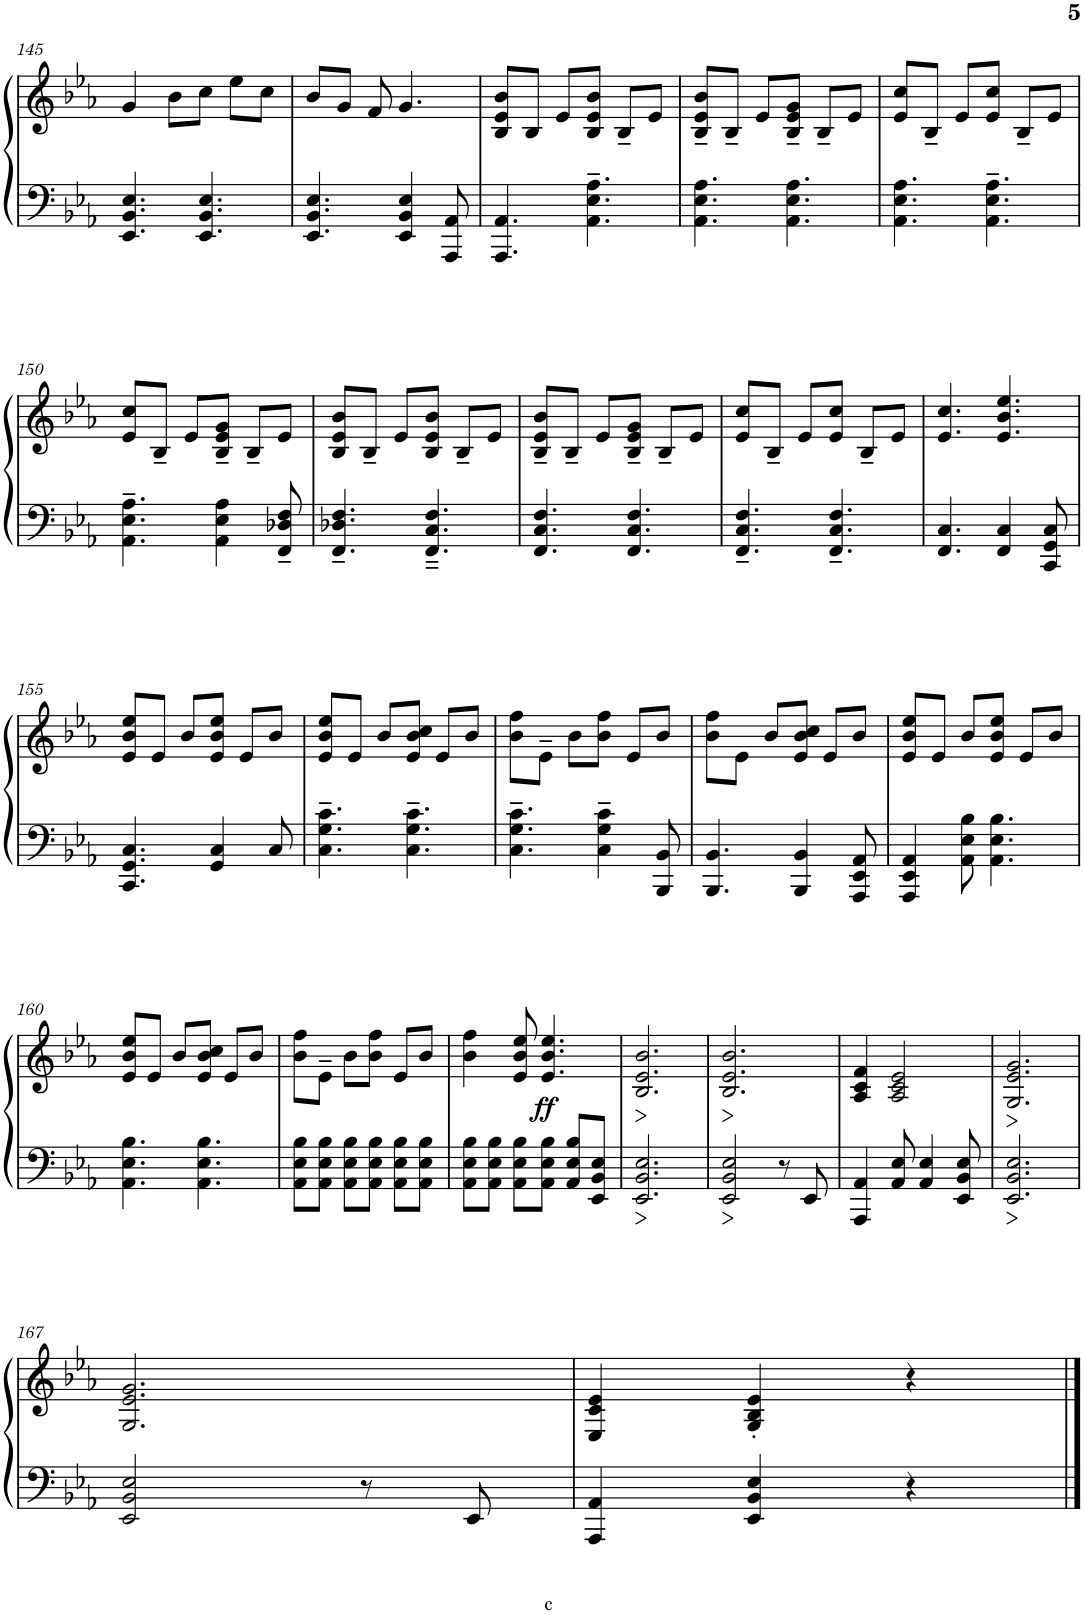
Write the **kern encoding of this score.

**kern	**kern	**dynam
*part1	*part1	*part1
*staff2	*staff1	*staff1/2
*I"Piano	*	*
*I'Pno.	*	*
!!LO:PB:g=z
*clefF4	*clefG2	*
*k[b-e-a-]	*k[b-e-a-]	*
*M3/4	*M3/4	*
=145	=145	=145
4.EE-/ 4.BB-/ 4.E-/	4g/	.
.	8b-\L	.
4.EE-/ 4.BB-/ 4.E-/	8cc\J	.
.	8ee-\L	.
.	8cc\J	.
=146	=146	=146
4.EE-/ 4.BB-/ 4.E-/	8b-/L	.
.	8g/J	.
.	8f/	.
4EE-/ 4BB-/ 4E-/	4.g/	.
8AAA-/ 8AA-/	.	.
=147	=147	=147
4.AAA-/ 4.AA-/	8B-/ 8e-/ 8b-/L	.
.	8B-/J	.
.	8e-/L	.
4.AA-\~ 4.E-\~ 4.A-\~	8B-/ 8e-/ 8b-/J	.
.	8B-~/L	.
.	8e-/J	.
=148	=148	=148
4.AA-\ 4.E-\ 4.A-\	8B-/~ 8e-/~ 8b-/~L	.
.	8B-~/J	.
.	8e-/L	.
4.AA-\ 4.E-\ 4.A-\	8B-/~ 8e-/~ 8g/~J	.
.	8B-~/L	.
.	8e-/J	.
=149	=149	=149
4.AA-\ 4.E-\ 4.A-\	8e-/ 8cc/L	.
.	8B-~/J	.
.	8e-/L	.
4.AA-\~ 4.E-\~ 4.A-\~	8e-/ 8cc/J	.
.	8B-~/L	.
.	8e-/J	.
!!LO:LB:g=z
=150	=150	=150
4.AA-\~ 4.E-\~ 4.A-\~	8e-/ 8cc/L	.
.	8B-~/J	.
.	8e-/L	.
4AA-\ 4E-\ 4A-\	8B-/~ 8e-/~ 8g/~J	.
.	8B-~/L	.
8FF/~ 8D-X/~ 8F/~	8e-/J	.
=151	=151	=151
4.FF/~ 4.D-X/~ 4.F/~	8B-/ 8e-/ 8b-/L	.
.	8B-~/J	.
.	8e-/L	.
4.FF/~ 4.C/~ 4.F/~	8B-/ 8e-/ 8b-/J	.
.	8B-~/L	.
.	8e-/J	.
=152	=152	=152
4.FF/ 4.C/ 4.F/	8B-/~ 8e-/~ 8b-/~L	.
.	8B-~/J	.
.	8e-/L	.
4.FF/ 4.C/ 4.F/	8B-/~ 8e-/~ 8g/~J	.
.	8B-~/L	.
.	8e-/J	.
=153	=153	=153
4.FF/~ 4.C/~ 4.F/~	8e-/ 8cc/L	.
.	8B-~/J	.
.	8e-/L	.
4.FF/~ 4.C/~ 4.F/~	8e-/ 8cc/J	.
.	8B-~/L	.
.	8e-/J	.
=154	=154	=154
4.FF/ 4.C/	4.e-/ 4.cc/	.
4FF/ 4C/	4.e-/ 4.b-/ 4.ee-/	.
8CC/ 8GG/ 8C/	.	.
!!LO:LB:g=z
=155	=155	=155
4.CC/ 4.GG/ 4.C/	8e-/ 8b-/ 8ee-/L	.
.	8e-/J	.
.	8b-/L	.
4GG/ 4C/	8e-/ 8b-/ 8ee-/J	.
.	8e-/L	.
8C/	8b-/J	.
=156	=156	=156
4.C\~ 4.G\~ 4.c\~	8e-/ 8b-/ 8ee-/L	.
.	8e-/J	.
.	8b-/L	.
4.C\~ 4.G\~ 4.c\~	8e-/ 8b-/ 8cc/J	.
.	8e-/L	.
.	8b-/J	.
=157	=157	=157
4.C\~ 4.G\~ 4.c\~	8b-\ 8ff\L	.
.	8e-~\J	.
.	8b-\L	.
4C\~ 4G\~ 4c\~	8b-\ 8ff\J	.
.	8e-/L	.
8BBB-/ 8BB-/	8b-/J	.
=158	=158	=158
4.BBB-/ 4.BB-/	8b-\ 8ff\L	.
.	8e-\J	.
.	8b-/L	.
4BBB-/ 4BB-/	8e-/ 8b-/ 8cc/J	.
.	8e-/L	.
8AAA-/ 8EE-/ 8AA-/	8b-/J	.
=159	=159	=159
4AAA-/ 4EE-/ 4AA-/	8e-/ 8b-/ 8ee-/L	.
.	8e-/J	.
8AA-\ 8E-\ 8B-\	8b-/L	.
4.AA-\ 4.E-\ 4.B-\	8e-/ 8b-/ 8ee-/J	.
.	8e-/L	.
.	8b-/J	.
!!LO:LB:g=z
=160	=160	=160
4.AA-\ 4.E-\ 4.B-\	8e-/ 8b-/ 8ee-/L	.
.	8e-/J	.
.	8b-/L	.
4.AA-\ 4.E-\ 4.B-\	8e-/ 8b-/ 8cc/J	.
.	8e-/L	.
.	8b-/J	.
=161	=161	=161
8AA-\ 8E-\ 8B-\L	8b-\ 8ff\L	.
8AA-\ 8E-\ 8B-\J	8e-~\J	.
8AA-\ 8E-\ 8B-\L	8b-\L	.
8AA-\ 8E-\ 8B-\J	8b-\ 8ff\J	.
8AA-\ 8E-\ 8B-\L	8e-/L	.
8AA-\ 8E-\ 8B-\J	8b-/J	.
=162	=162	=162
8AA-\ 8E-\ 8B-\L	4b-\ 4ff\	.
8AA-\ 8E-\ 8B-\J	.	.
8AA-\ 8E-\ 8B-\L	8e-/ 8b-/ 8ee-/	.
!	!	!LO:DY:b
8AA-\ 8E-\ 8B-\J	4.e-/ 4.b-/ 4.ee-/	ff
8AA-/ 8E-/ 8B-/L	.	.
8EE-/ 8BB-/ 8E-/J	.	.
=163	=163	=163
!	!	!LO:HP:b
2.EE-/ 2.BB-/ 2.E-/	2.B-/ 2.e-/ 2.b-/	>
.	.	]
=164	=164	=164
!	!	!LO:HP:b
2EE-/ 2BB-/ 2E-/	2.B-/ 2.e-/ 2.b-/	>
8r	.	.
8EE-/	.	.
=165	=165	=165
4AAA-/ 4AA-/	4A-/ 4c/ 4f/	.
8AA-/ 8E-/	2A-/ 2c/ 2e-/	.
4AA-/ 4E-/	.	.
8EE-/ 8BB-/ 8E-/	.	.
.	.	]
=166	=166	=166
!	!	!LO:HP:b
2.EE-/ 2.BB-/ 2.E-/	2.G/ 2.e-/ 2.g/	>
.	.	]
!!LO:LB:g=z
=167	=167	=167
2EE-/ 2BB-/ 2E-/	2.G/ 2.e-/ 2.g/	.
8r	.	.
8EE-/	.	.
=168	=168	=168
4AAA-/ 4AA-/	4E-/ 4c/ 4e-/	.
4EE-/ 4BB-/ 4E-/	4G/' 4B-/' 4e-/'	.
4r	4r	.
==	==	==
*-	*-	*-
